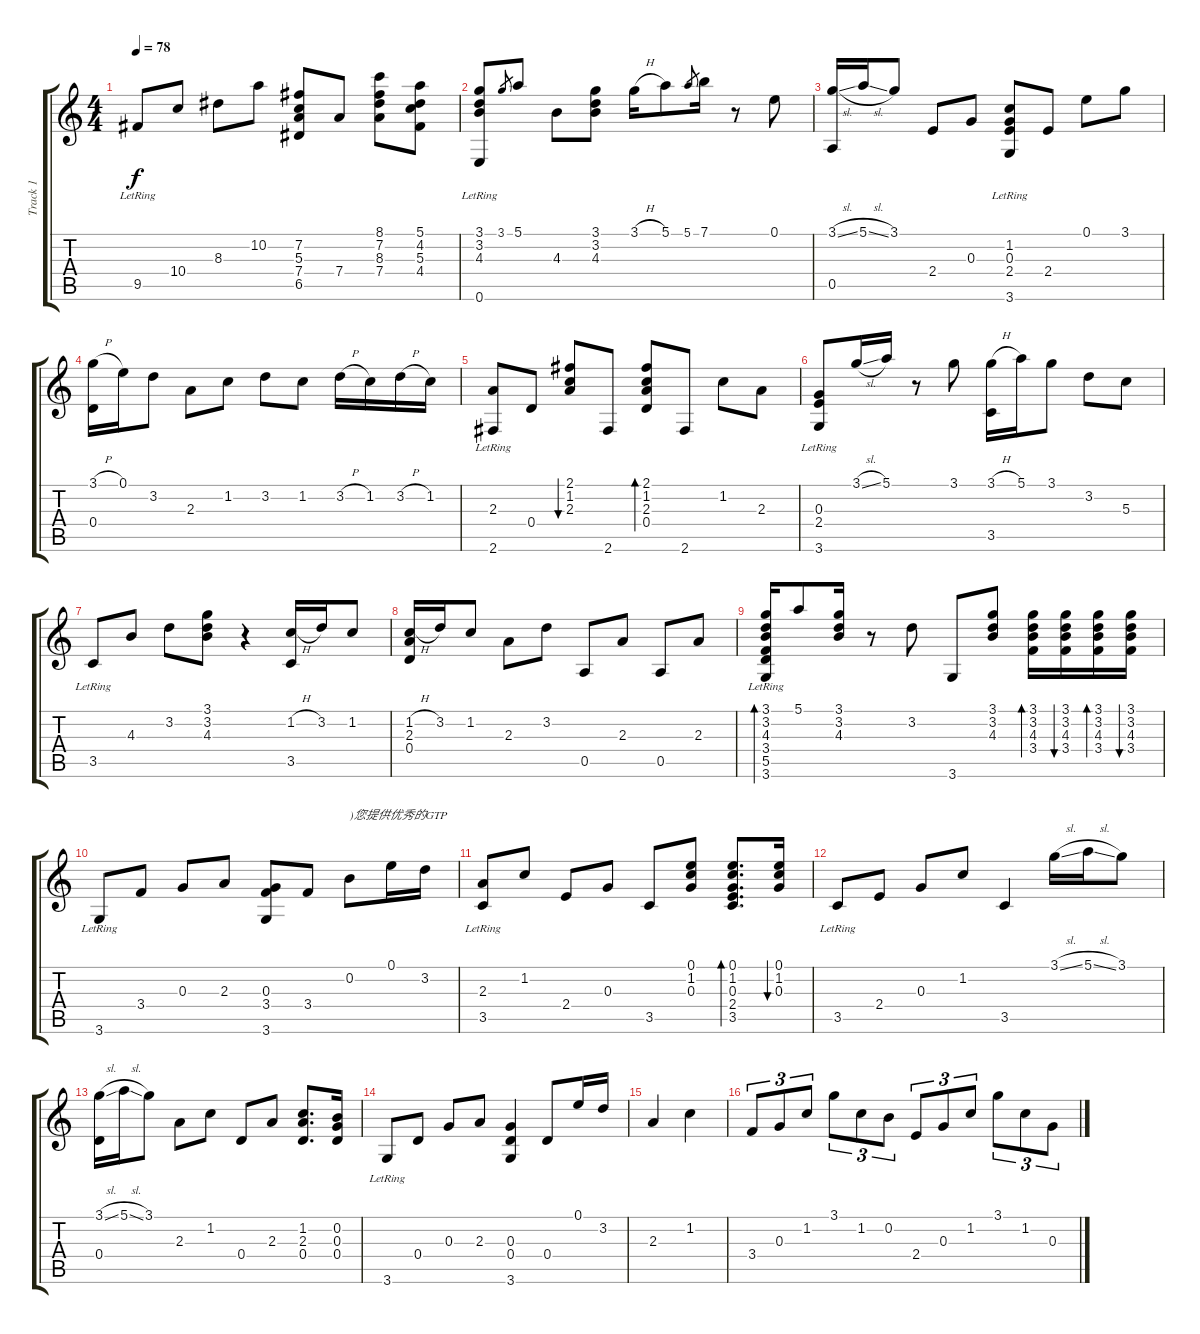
\track ("Track 1" "Track 1") {instrument acousticguitarsteel}
\staff {score tabs}
\tuning (E4 B3 G3 D3 A2 E2) {hide}
\ts (4 4)
\tempo 78
\clef g2
\ks c
9.5{lr}.8{dy f} 10.4.8 8.3.8 10.2.8 (7.2 5.3 7.4 6.5).8 7.4.8 (8.1 7.2 8.3 7.4).8 (5.1 4.2 5.3 4.4).8 |
(3.1{lr} 3.2{lr} 4.3{lr} 0.6{lr}).8 3.1.8{gr} 5.1.8 4.3.8 (3.1 3.2 4.3).8 3.1{h}.16 5.1.8 5.1.8{gr} 7.1.16 r.8 0.1.8 |
(3.1{sl} 0.5).16 5.1{sl}.16 3.1.8 2.4.8 0.3.8 (1.2{lr} 0.3{lr} 2.4{lr} 3.6{lr}).8 2.4.8 0.1.8 3.1.8 |
(3.1{h} 0.4).16 0.1.16 3.2.8 2.3.8 1.2.8 3.2.8 1.2.8 3.2{h}.16 1.2.16 3.2{h}.16 1.2.16 |
(2.3{lr} 2.6{lr}).8 0.4.8 (2.1 1.2 2.3).8{bu 60} 2.6.8 (2.1 1.2 2.3 0.4).8{bd 60} 2.6.8 1.2.8 2.3.8 |
(0.3{lr} 2.4{lr} 3.6{lr}).8 3.1{sl}.16 5.1.16 r.8 3.1.8 (3.1{h} 3.5).16 5.1.16 3.1.8 3.2.8 5.3.8 |
3.5{lr}.8 4.3.8 3.2.8 (3.1 3.2 4.3).8 r.4 (1.2{h} 3.5).16 3.2.16 1.2.8 |
(1.2{h} 2.3 0.4).16 3.2.16 1.2.8 2.3.8 3.2.8 0.5.8 2.3.8 0.5.8 2.3.8 |
(3.1{lr} 3.2{lr} 4.3{lr} 3.4{lr} 5.5{lr} 3.6{lr}).16{bd 60} 5.1.8 (3.1 3.2 4.3).16 r.8 3.2.8 3.6.8 (3.1 3.2 4.3).8 (3.1 3.2 4.3 3.4).16{bd 60} (3.1 3.2 4.3 3.4).16{bu 60} (3.1 3.2 4.3 3.4).16{bd 60} (3.1 3.2 4.3 3.4).16{bu 60} |
3.6{lr}.8 3.4.8 0.3.8 2.3.8 (0.3 3.4 3.6).8 3.4.8 0.2.8{txt ")您提供优秀的GTP"} 0.1.16 3.2.16 |
(2.3{lr} 3.5{lr}).8 1.2.8 2.4.8 0.3.8 3.5.8 (0.1 1.2 0.3).8 (0.1 1.2 0.3 2.4 3.5).8{d bd 60} (0.1 1.2 0.3).16{bu 60} |
3.5{lr}.8 2.4.8 0.3.8 1.2.8 3.5.4 3.1{sl}.16 5.1{sl}.16 3.1.8 |
(3.1{sl} 0.4).16 5.1{sl}.16 3.1.8 2.3.8 1.2.8 0.4.8 2.3.8 (1.2 2.3 0.4).8{d} (0.2 0.3 0.4).16 |
3.6{lr}.8 0.4.8 0.3.8 2.3.8 (0.3 0.4 3.6).4 0.4.8 0.1.16 3.2.16 |
2.3.4 1.2.4 |
3.4.8{tu (3 2)} 0.3.8{tu (3 2)} 1.2.8{tu (3 2)} 3.1.8{tu (3 2)} 1.2.8{tu (3 2)} 0.2.8{tu (3 2)} 2.4.8{tu (3 2)} 0.3.8{tu (3 2)} 1.2.8{tu (3 2)} 3.1.8{tu (3 2)} 1.2.8{tu (3 2)} 0.3.8{tu (3 2)}
